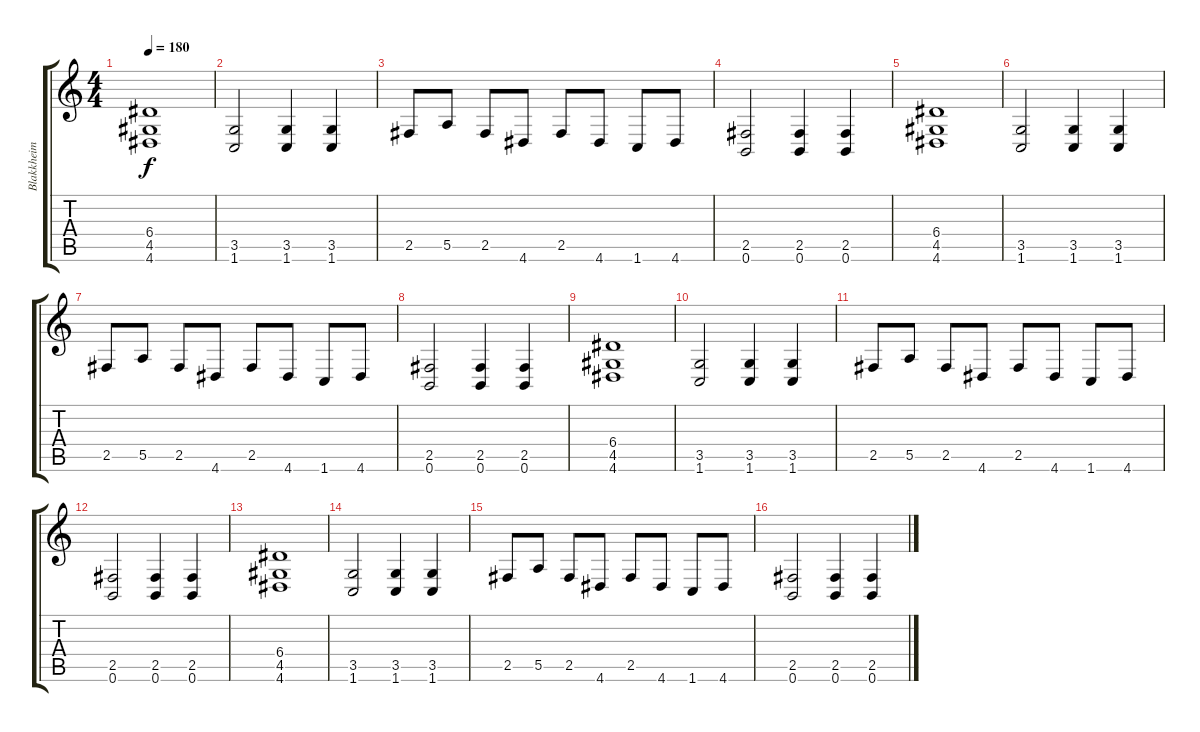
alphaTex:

\track ("Blakkheim - Guitar" "Blakkheim ") {instrument distortionguitar}
\staff {score tabs}
\tuning (B3 Gb3 D3 A2 E2 B1) {hide}
\ts (4 4)
\tempo 180
\clef g2
\ks c
(6.4 4.5 4.6).1{dy f} |
(3.5 1.6).2 (3.5 1.6).4 (3.5 1.6).4 |
2.5.8 5.5.8 2.5.8 4.6.8 2.5.8 4.6.8 1.6.8 4.6.8 |
(2.5 0.6).2 (2.5 0.6).4 (2.5 0.6).4 |
(6.4 4.5 4.6).1 |
(3.5 1.6).2 (3.5 1.6).4 (3.5 1.6).4 |
2.5.8 5.5.8 2.5.8 4.6.8 2.5.8 4.6.8 1.6.8 4.6.8 |
(2.5 0.6).2 (2.5 0.6).4 (2.5 0.6).4 |
(6.4 4.5 4.6).1 |
(3.5 1.6).2 (3.5 1.6).4 (3.5 1.6).4 |
2.5.8 5.5.8 2.5.8 4.6.8 2.5.8 4.6.8 1.6.8 4.6.8 |
(2.5 0.6).2 (2.5 0.6).4 (2.5 0.6).4 |
(6.4 4.5 4.6).1 |
(3.5 1.6).2 (3.5 1.6).4 (3.5 1.6).4 |
2.5.8 5.5.8 2.5.8 4.6.8 2.5.8 4.6.8 1.6.8 4.6.8 |
(2.5 0.6).2 (2.5 0.6).4 (2.5 0.6).4
